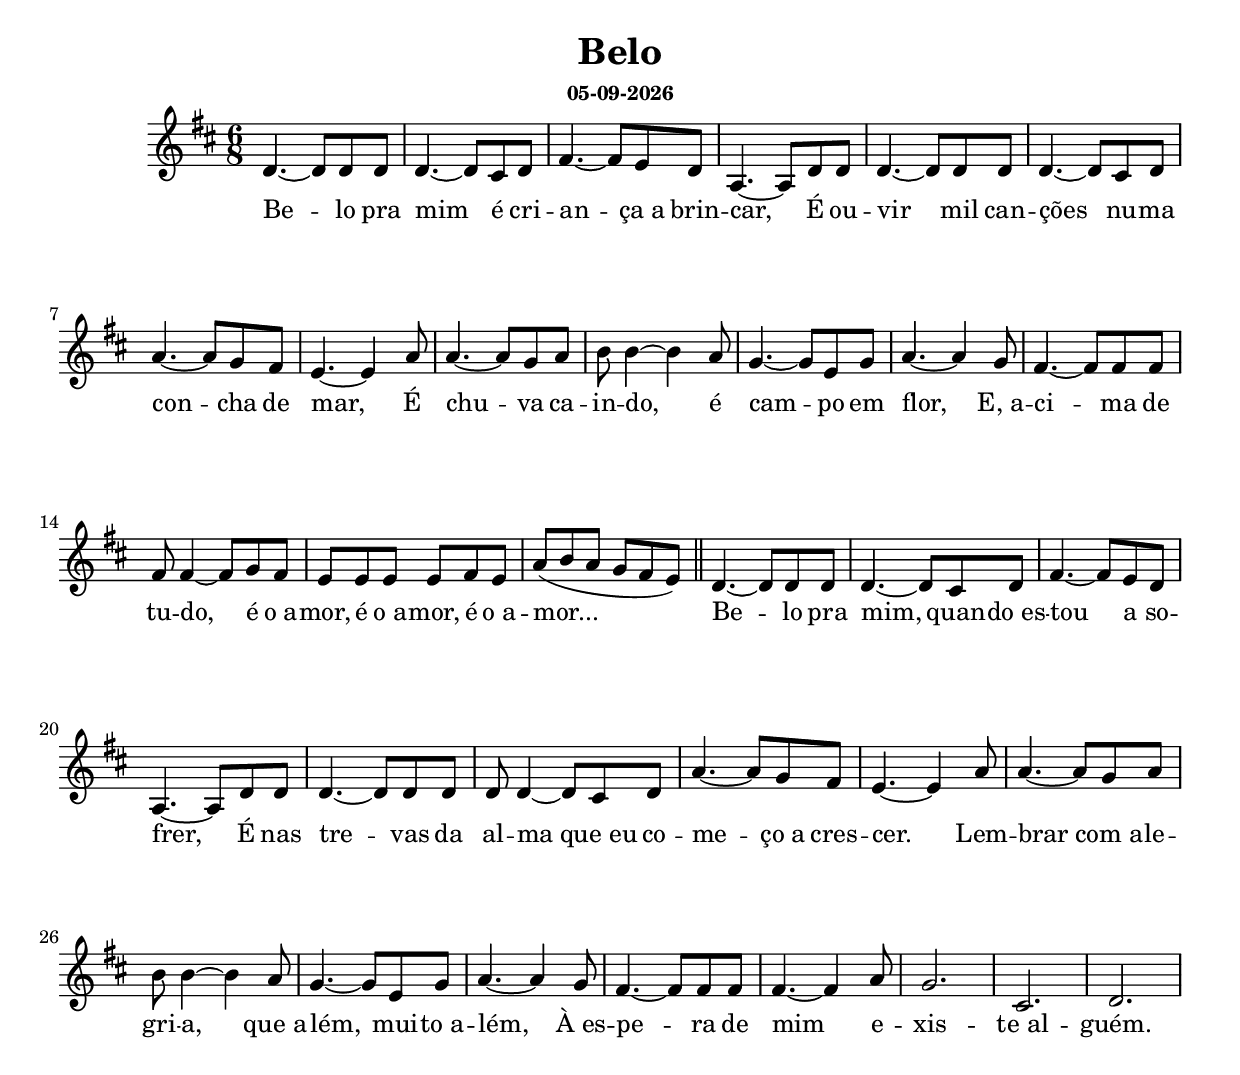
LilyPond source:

\version "2.16.0"

\pointAndClickOff
% first, define a variable to hold the formatted date:
date = #(strftime "%d-%m-%Y" (localtime (current-time)))

\header {
  title = "Belo"
  subsubtitle = \date
}

\paper {
  top-system-spacing #'basic-distance = #10
  score-system-spacing #'basic-distance = #20
  system-system-spacing #'basic-distance = #20
  last-bottom-spacing #'basic-distance = #10
}

global = {
  \key d \major
  \time 6/8
  % \dynamicUp % Será isso melhor?
}

melodia = \relative c' {
  \clef treble
  d4.~ d8 d d | d4.~ d8 cis d | fis4.~ fis8 e d | a4.~ a8 d d |
  d4.~ d8 d d | d4.~ d8 cis d | a'4.~ a8 g fis | e4.~ e4 a8 |
  a4.~ a8 g a | b8 b4~ b4 a8 | g4.~ g8 e g | a4.~ a4 g8 |
  fis4.~ fis8 fis fis | fis fis4~ fis8 g fis | e e e e fis e | a( b a g fis e) |
  \bar "||"
  d4.~ d8 d d | d4.~ d8 cis d | fis4.~ fis8 e d | a4.~ a8 d d |
  d4.~ d8 d d | d8 d4~ d8 cis d | a'4.~ a8 g fis | e4.~ e4 a8 |
  a4.~ a8 g a | b8 b4~ b4 a8 | g4.~ g8 e g | a4.~ a4 g8 |
  fis4.~ fis8 fis fis | fis4.~ fis4 a8 | g2. | cis, | d |
}
letra = \lyricmode {
  Be -- lo pra mim é cri -- an -- ça_a brin -- car,
  É ou -- vir mil can -- ções nu -- ma con -- cha de mar,
  É chu -- va ca -- in -- do, é cam -- po em flor,
  E,_a -- ci -- ma de tu -- do, é o_a -- mor, é o_a -- mor, é o_a -- mor...

  Be -- lo pra mim, quan -- do_es -- tou a so -- frer,
  É nas tre -- vas da al -- ma que_eu co -- me -- ço_a cres -- cer.
  Lem -- brar com_a -- le -- gri -- a, que_a -- lém, mui -- to_a -- lém,
  À_es -- pe -- ra de mim e -- xis -- te_al -- guém.
}


\score {
    \new Staff <<
      \new Voice = "melodia" <<
        \global
        \melodia
      >>
      \lyricsto "melodia" \new Lyrics \letra
    >>

\layout {}
\midi {}
}
